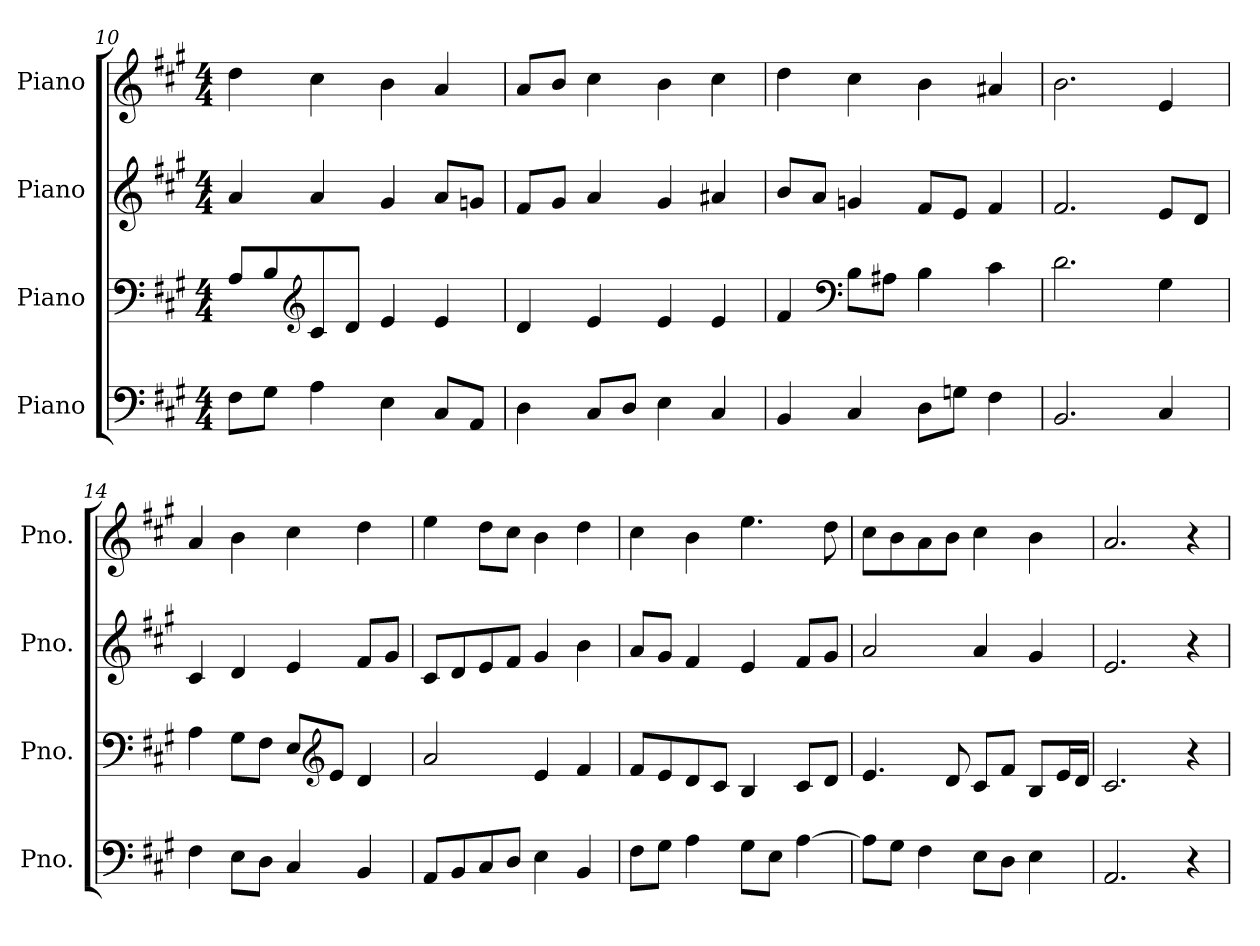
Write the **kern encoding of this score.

**kern	**kern	**kern	**kern
*part4	*part3	*part2	*part1
*staff4	*staff3	*staff2	*staff1
*I"Piano	*I"Piano	*I"Piano	*I"Piano
*I'Pno.	*I'Pno.	*I'Pno.	*I'Pno.
*clefF4	*clefF4	*clefG2	*clefG2
*k[f#c#g#]	*k[f#c#g#]	*k[f#c#g#]	*k[f#c#g#]
*M4/4	*M4/4	*M4/4	*M4/4
=10	=10	=10	=10
8F#\L	8A/L	4a/	4dd\
8G#\J	8B/	.	.
*	*clefG2	*	*
4A\	8c#/	4a/	4cc#\
.	8d/J	.	.
4E\	4e/	4g#/	4b\
8C#/L	4e/	8a/L	4a/
8AA/J	.	8gn/J	.
!!LO:LB:g=z
=11	=11	=11	=11
4D\	4d/	8f#/L	8a/L
.	.	8g#/J	8b/J
8C#/L	4e/	4a/	4cc#\
8D/J	.	.	.
4E\	4e/	4g#/	4b\
4C#/	4e/	4a#X/	4cc#\
=12	=12	=12	=12
4BB/	4f#/	8b/L	4dd\
.	.	8a/J	.
*	*clefF4	*	*
4C#/	8B\L	4gn/	4cc#\
.	8A#X\J	.	.
8D\L	4B\	8f#/L	4b\
8Gn\J	.	8e/J	.
4F#\	4c#\	4f#/	4a#X/
=13	=13	=13	=13
2.BB/	2.d\	2.f#/	2.b\
4C#/	4G#\	8e/L	4e/
.	.	8d/J	.
=14	=14	=14	=14
4F#\	4A\	4c#/	4a/
8E\L	8G#\L	4d/	4b\
8D\J	8F#\J	.	.
4C#/	8E/L	4e/	4cc#\
*	*clefG2	*	*
.	8e/J	.	.
4BB/	4d/	8f#/L	4dd\
.	.	8g#/J	.
=15	=15	=15	=15
8AA/L	2a/	8c#/L	4ee\
8BB/	.	8d/	.
8C#/	.	8e/	8dd\L
8D/J	.	8f#/J	8cc#\J
4E\	4e/	4g#/	4b\
4BB/	4f#/	4b\	4dd\
!!LO:PB:g=z
=16	=16	=16	=16
8F#\L	8f#/L	8a/L	4cc#\
8G#\J	8e/	8g#/J	.
4A\	8d/	4f#/	4b\
.	8c#/J	.	.
8G#\L	4B/	4e/	4.ee\
8E\J	.	.	.
[4A\	8c#/L	8f#/L	.
.	8d/J	8g#/J	8dd\
=17	=17	=17	=17
8A\L]	4.e/	2a/	8cc#\L
8G#\J	.	.	8b\
4F#\	.	.	8a\
.	8d/	.	8b\J
8E\L	8c#/L	4a/	4cc#\
8D\J	8f#/J	.	.
4E\	8B/L	4g#/	4b\
.	16e/L	.	.
.	16d/JJ	.	.
=18	=18	=18	=18
2.AA/	2.c#/	2.e/	2.a/
4r	4r	4r	4r
=	=	=	=
*-	*-	*-	*-
